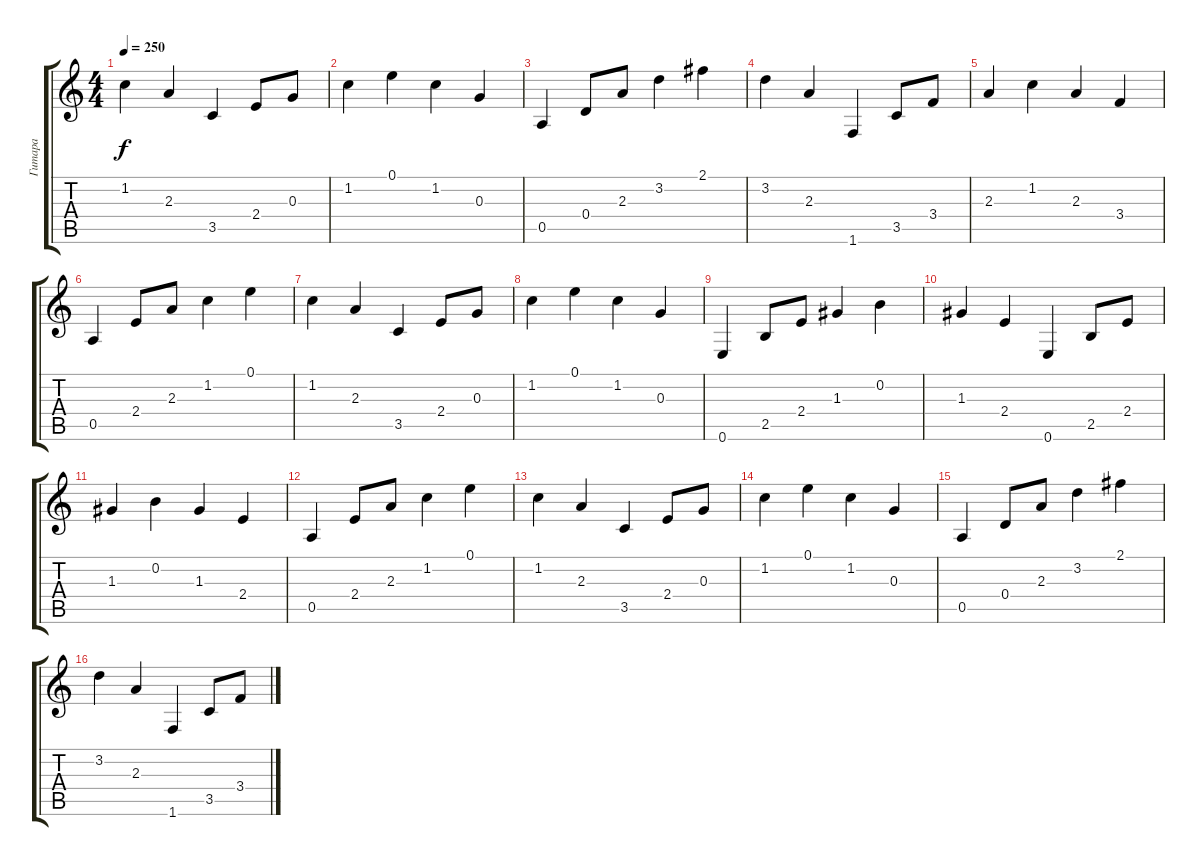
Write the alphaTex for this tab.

\track ("Гитара" "Гитара") {instrument electricguitarclean}
\staff {score tabs}
\tuning (E4 B3 G3 D3 A2 E2) {hide}
\ts (4 4)
\tempo 250
\clef g2
\ks c
1.2.4{dy f} 2.3.4 3.5.4 2.4.8 0.3.8 |
1.2.4 0.1.4 1.2.4 0.3.4 |
0.5.4 0.4.8 2.3.8 3.2.4 2.1.4 |
3.2.4 2.3.4 1.6.4 3.5.8 3.4.8 |
2.3.4 1.2.4 2.3.4 3.4.4 |
0.5.4 2.4.8 2.3.8 1.2.4 0.1.4 |
1.2.4 2.3.4 3.5.4 2.4.8 0.3.8 |
1.2.4 0.1.4 1.2.4 0.3.4 |
0.6.4 2.5.8 2.4.8 1.3.4 0.2.4 |
1.3.4 2.4.4 0.6.4 2.5.8 2.4.8 |
1.3.4 0.2.4 1.3.4 2.4.4 |
0.5.4 2.4.8 2.3.8 1.2.4 0.1.4 |
1.2.4 2.3.4 3.5.4 2.4.8 0.3.8 |
1.2.4 0.1.4 1.2.4 0.3.4 |
0.5.4 0.4.8 2.3.8 3.2.4 2.1.4 |
3.2.4 2.3.4 1.6.4 3.5.8 3.4.8
